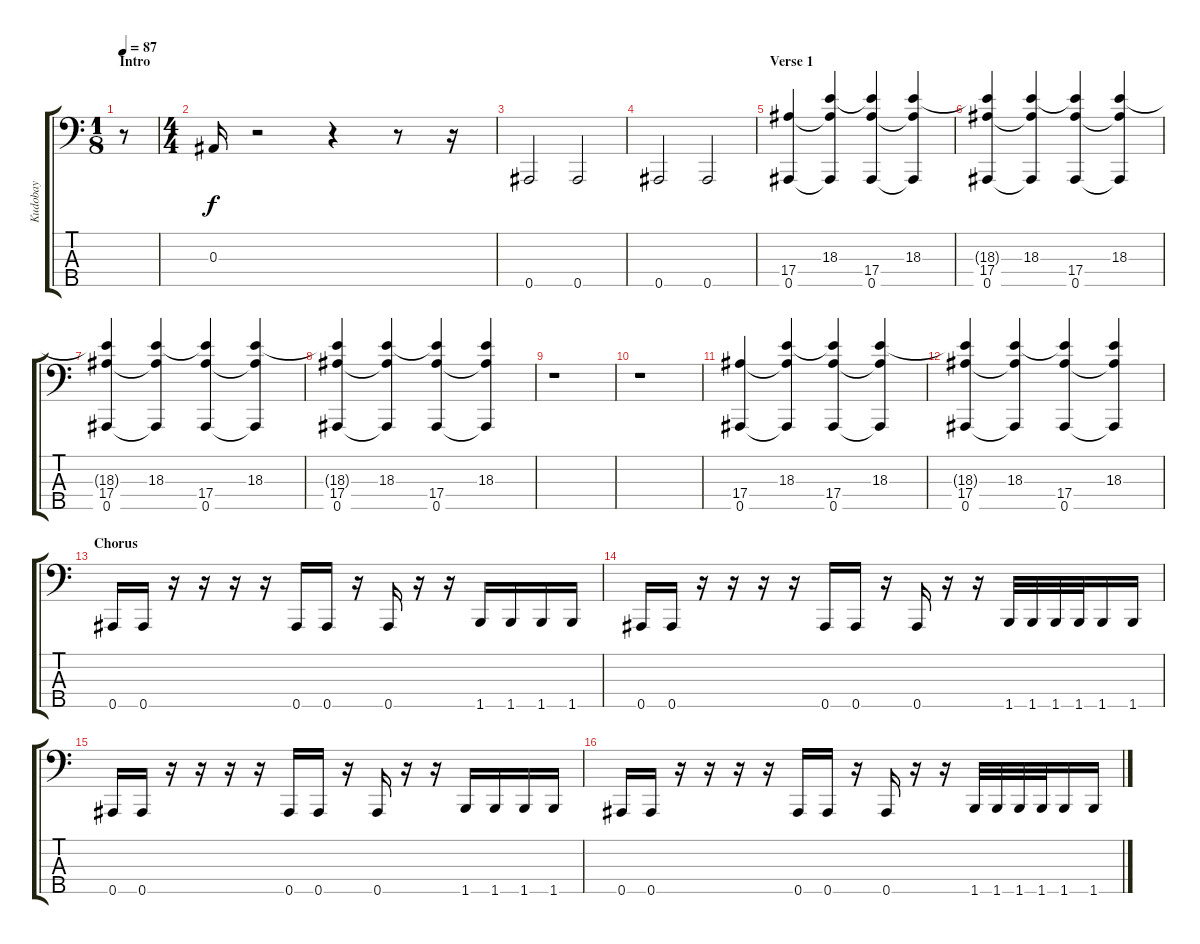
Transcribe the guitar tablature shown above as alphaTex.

\track ("Kudobay" "Kudobay") {instrument electricbassfinger}
\staff {score tabs}
\tuning (Ab2 Eb2 Bb1 F1 Bb0) {hide}
\ts (1 8)
\section ("" "Intro")
\tempo 87
\clef f4
\ks c
r.8{dy f instrument electricbassfinger} |
\ts (4 4)
0.3.16 r.2 r.4 r.8 r.16 |
0.5.2 0.5.2 |
0.5.2 0.5.2 |
\section ("" "Verse 1")
(17.4 0.5).4 (18.3 17.4{t} 0.5{t}).4 (18.3{t} 17.4 0.5).4 (18.3 17.4{t} 0.5{t}).4 |
(18.3{t} 17.4 0.5).4 (18.3 17.4{t} 0.5{t}).4 (18.3{t} 17.4 0.5).4 (18.3 17.4{t} 0.5{t}).4 |
(18.3{t} 17.4 0.5).4 (18.3 17.4{t} 0.5{t}).4 (18.3{t} 17.4 0.5).4 (18.3 17.4{t} 0.5{t}).4 |
(18.3{t} 17.4 0.5).4 (18.3 17.4{t} 0.5{t}).4 (18.3{t} 17.4 0.5).4 (18.3 17.4{t} 0.5{t}).4 |
r.1 |
r.1 |
(17.4 0.5).4 (18.3 17.4{t} 0.5{t}).4 (18.3{t} 17.4 0.5).4 (18.3 17.4{t} 0.5{t}).4 |
(18.3{t} 17.4 0.5).4 (18.3 17.4{t} 0.5{t}).4 (18.3{t} 17.4 0.5).4 (18.3 17.4{t} 0.5{t}).4 |
\section ("" "Chorus")
0.5.16 0.5.16 r.16 r.16 r.16 r.16 0.5.16 0.5.16 r.16 0.5.16 r.16 r.16 1.5.16 1.5.16 1.5.16 1.5.16 |
0.5.16 0.5.16 r.16 r.16 r.16 r.16 0.5.16 0.5.16 r.16 0.5.16 r.16 r.16 1.5.32 1.5.32 1.5.32 1.5.32 1.5.16 1.5.16 |
0.5.16 0.5.16 r.16 r.16 r.16 r.16 0.5.16 0.5.16 r.16 0.5.16 r.16 r.16 1.5.16 1.5.16 1.5.16 1.5.16 |
0.5.16 0.5.16 r.16 r.16 r.16 r.16 0.5.16 0.5.16 r.16 0.5.16 r.16 r.16 1.5.32 1.5.32 1.5.32 1.5.32 1.5.16 1.5.16
